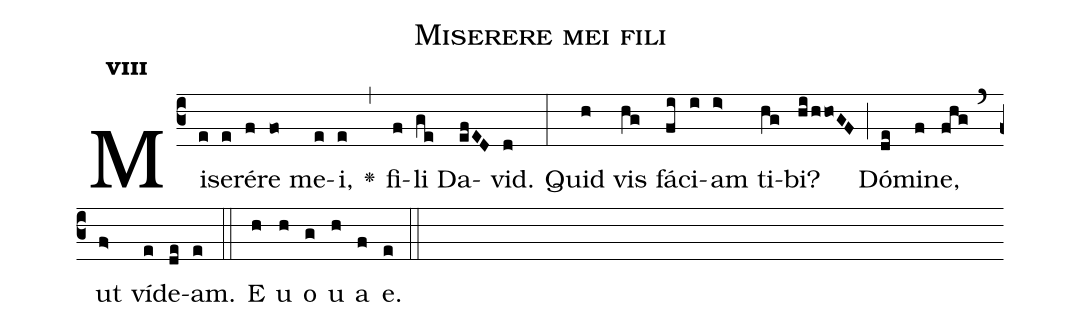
name:Miserere mei fili;
office-part:Antiphona;
mode:8;
%%
initial-style: 1;
name: Miserere mei fili;
book: Antiphonae & Responsoria/Tomus IV, p. 122;
occasion: Dominica XXX per Annum;
office-part: Laudes Ant Bb;
annotation: 8g;
centering-scheme: english;
font: OFLSortsMillGoudy;
height: 11;
width: 4.5;
%%
(c3)Mi(e)se(e)ré(f)re(fo) me(e)i,(e) <v>\greheightstar</v>(,) fi(f)li(ge) Da(efED)vid.(d)  -(:) Quid(h) vis(hg) fá(fi)ci(i)am(i>) ti(hg)bi?(hi/hhoGF)  -(;) Dó(de)mi(f)ne,(fhg) (`) ut(f>) ví(e)de(de)am.(e) (::) E(h) u(h) o(g) u(h) a(f) e.(e) (::)
